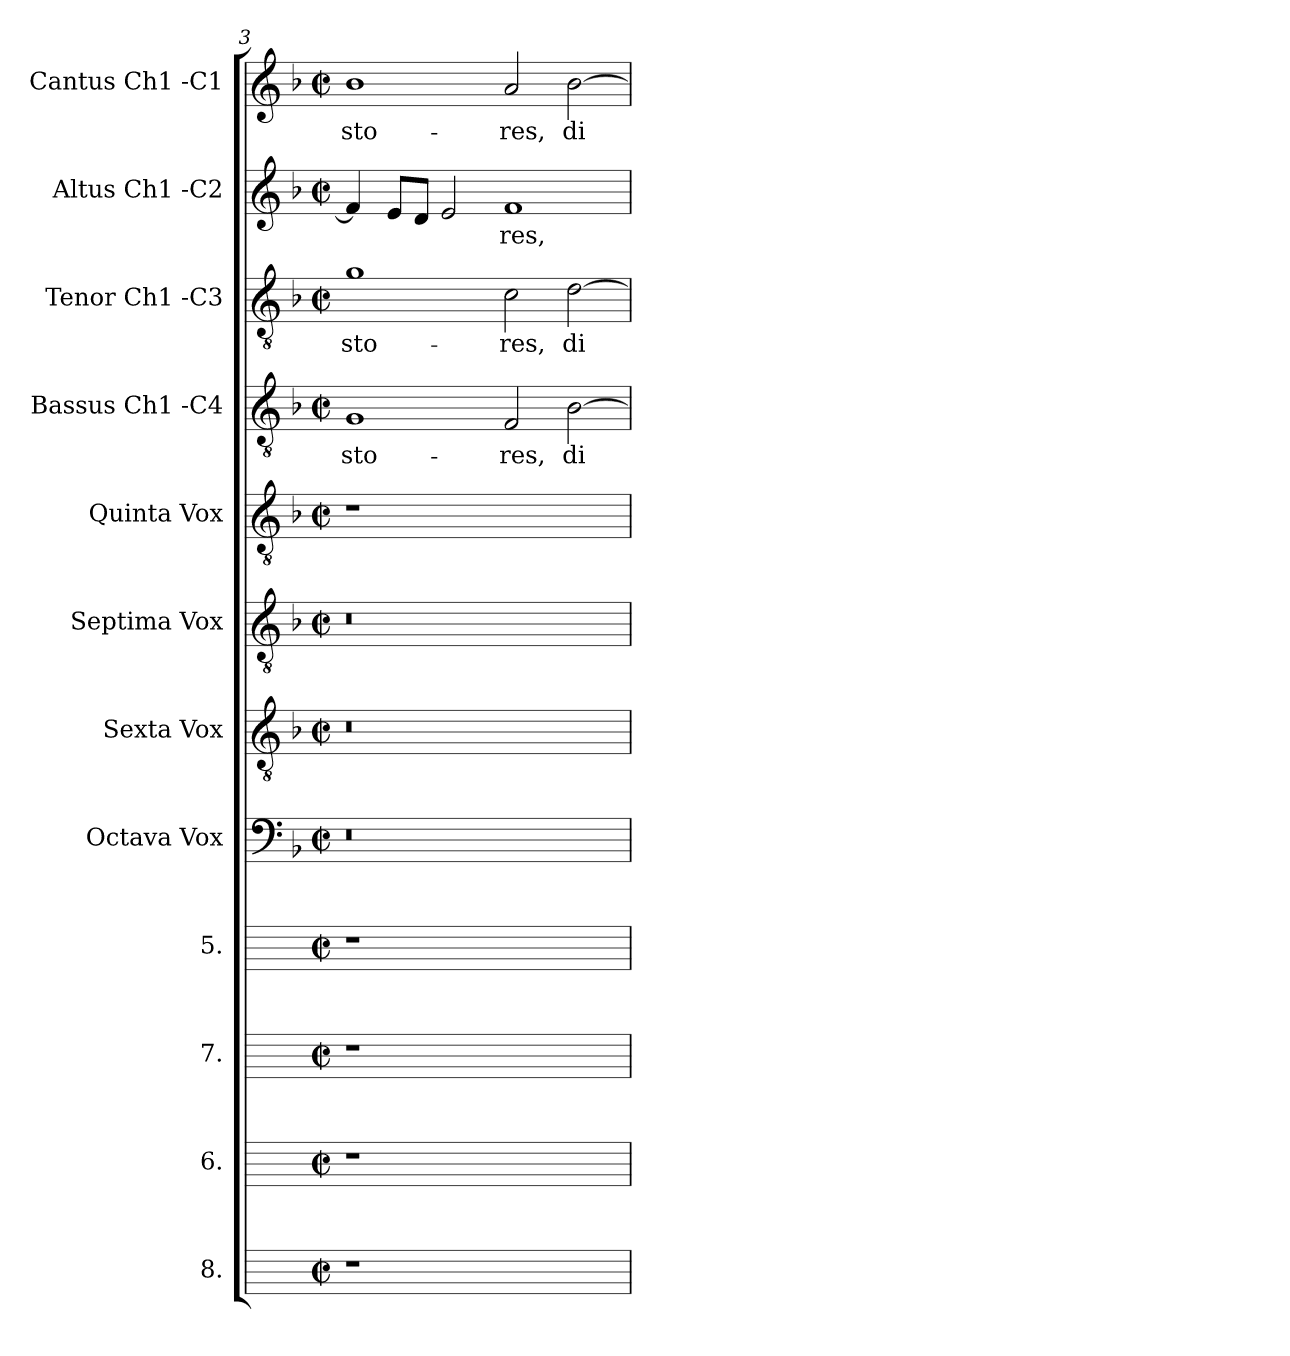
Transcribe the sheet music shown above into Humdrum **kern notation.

**kern	**kern	**kern	**kern	**kern	**kern	**kern	**kern	**kern	**text	**kern	**text	**kern	**text	**kern	**text
*part12	*part11	*part10	*part9	*part8	*part7	*part6	*part5	*part4	*part4	*part3	*part3	*part2	*part2	*part1	*part1
*staff12	*staff11	*staff10	*staff9	*staff8	*staff7	*staff6	*staff5	*staff4	*staff4	*staff3	*staff3	*staff2	*staff2	*staff1	*staff1
*I"8.	*I"6.	*I"7.	*I"5.	*I"Octava  Vox	*I"Sexta  Vox	*I"Septima  Vox	*I"Quinta  Vox	*I"Bassus  Ch1 -C4	*	*I"Tenor  Ch1 -C3	*	*I"Altus  Ch1 -C2	*	*I"Cantus  Ch1 -C1	*
*	*	*	*	*	*	*	*	*I'B	*	*I'T	*	*I'A	*	*I'C	*
*	*	*	*	*clefF4	*clefGv2	*clefGv2	*clefGv2	*clefGv2	*	*clefGv2	*	*clefG2	*	*clefG2	*
*k[]	*k[]	*k[]	*k[]	*k[b-]	*k[b-]	*k[b-]	*k[b-]	*k[b-]	*	*k[b-]	*	*k[b-]	*	*k[b-]	*
*C:	*C:	*C:	*C:	*F:	*F:	*F:	*F:	*F:	*	*F:	*	*F:	*	*F:	*
*M2/2	*M2/2	*M2/2	*M2/2	*M2/2	*M2/2	*M2/2	*M2/2	*M2/2	*	*M2/2	*	*M2/2	*	*M2/2	*
*met(c|)	*met(c|)	*met(c|)	*met(c|)	*met(c|)	*met(c|)	*met(c|)	*met(c|)	*met(c|)	*	*met(c|)	*	*met(c|)	*	*met(c|)	*
=3	=3	=3	=3	=3	=3	=3	=3	=3	=3	=3	=3	=3	=3	=3	=3
!	!	!	!	!	!	!	!	!	!LO:LY:b:cj	!	!LO:LY:b:cj	!	!LO:LY:b:cj	!	!LO:LY:b:cj
1r	1r	1r	1r	0r	0r	0r	1r	1G	-sto-	1g	-sto-	4f/]	--	1b-	-sto-
!	!	!	!	!	!	!	!	!	!	!	!	!	!LO:LY:b:cj	!	!
.	.	.	.	.	.	.	.	.	.	.	.	8e/L	--	.	.
!	!	!	!	!	!	!	!	!	!	!	!	!	!LO:LY:b:cj	!	!
.	.	.	.	.	.	.	.	.	.	.	.	8d/J	--	.	.
!	!	!	!	!	!	!	!	!	!	!	!	!	!LO:LY:b:cj	!	!
.	.	.	.	.	.	.	.	.	.	.	.	2e/	--	.	.
!	!	!	!	!	!	!	!	!	!LO:LY:b:cj	!	!LO:LY:b:cj	!	!LO:LY:b:cj	!	!LO:LY:b:cj
1ryy	1ryy	1ryy	1ryy	.	.	.	1ryy	2F/	-res,	2c\	-res,	1f	-res,	2a/	-res,
!	!	!	!	!	!	!	!	!	!LO:LY:b:cj	!	!LO:LY:b:cj	!	!	!	!LO:LY:b:cj
.	.	.	.	.	.	.	.	[>2B-\	di-	[>2d\	di-	.	.	[>2b-\	di-
=	=	=	=	=	=	=	=	=	=	=	=	=	=	=	=
*-	*-	*-	*-	*-	*-	*-	*-	*-	*-	*-	*-	*-	*-	*-	*-
